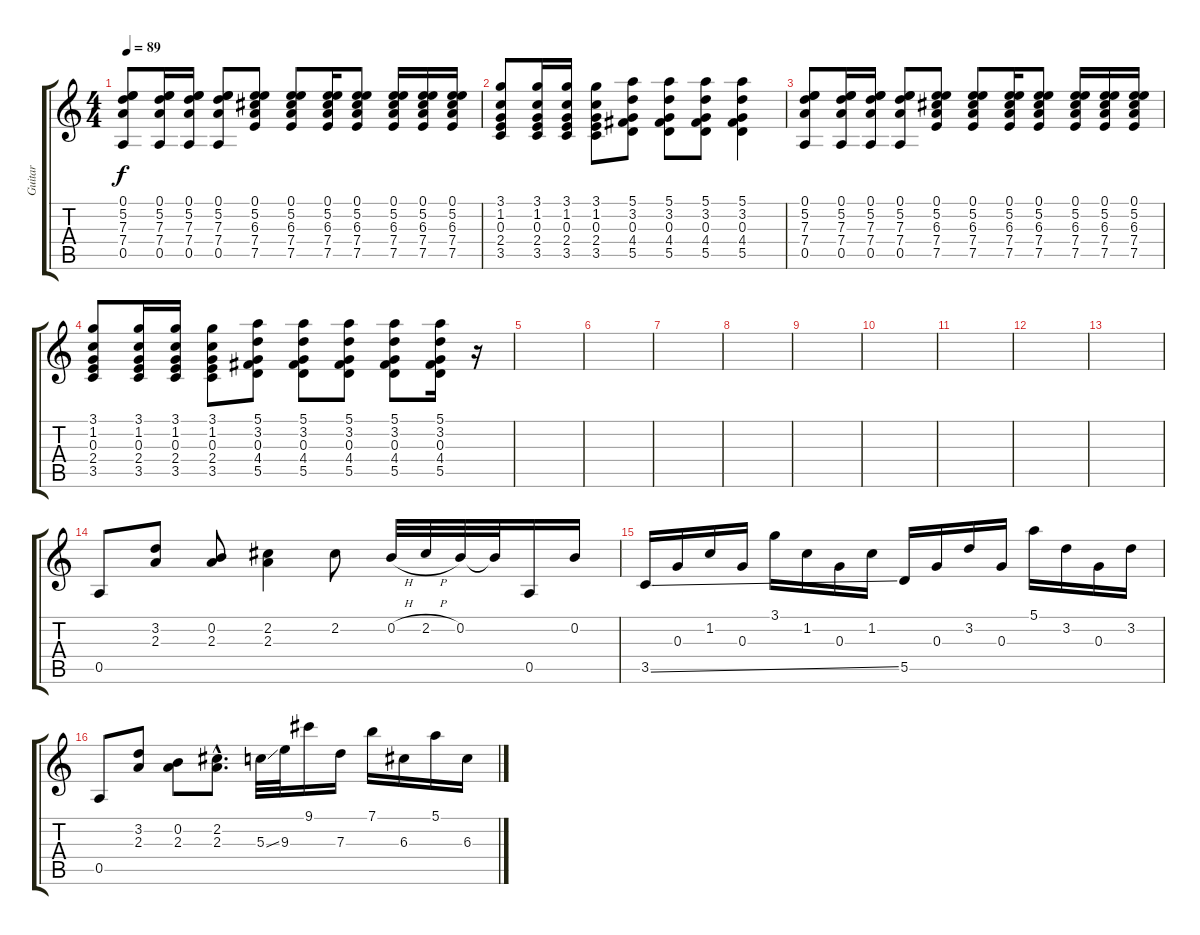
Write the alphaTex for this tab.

\track ("Guitar" "Guitar") {instrument acousticguitarsteel}
\staff {score tabs}
\tuning (E4 B3 G3 D3 A2 E2) {hide}
\ts (4 4)
\tempo 89
\clef g2
\ks c
(0.1 5.2 7.3 7.4 0.5).8{dy f} (0.1 5.2 7.3 7.4 0.5).16 (0.1 5.2 7.3 7.4 0.5).16 (0.1 5.2 7.3 7.4 0.5).8 (0.1 5.2 6.3 7.4 7.5).8 (0.1 5.2 6.3 7.4 7.5).8 (0.1 5.2 6.3 7.4 7.5).16 (0.1 5.2 6.3 7.4 7.5).8 (0.1 5.2 6.3 7.4 7.5).16 (0.1 5.2 6.3 7.4 7.5).16 (0.1 5.2 6.3 7.4 7.5).16 |
(3.1 1.2 0.3 2.4 3.5).8 (3.1 1.2 0.3 2.4 3.5).16 (3.1 1.2 0.3 2.4 3.5).16 (3.1 1.2 0.3 2.4 3.5).8 (5.1 3.2 0.3 4.4 5.5).8 (5.1 3.2 0.3 4.4 5.5).8 (5.1 3.2 0.3 4.4 5.5).8 (5.1 3.2 0.3 4.4 5.5).4 |
(0.1 5.2 7.3 7.4 0.5).8 (0.1 5.2 7.3 7.4 0.5).16 (0.1 5.2 7.3 7.4 0.5).16 (0.1 5.2 7.3 7.4 0.5).8 (0.1 5.2 6.3 7.4 7.5).8 (0.1 5.2 6.3 7.4 7.5).8 (0.1 5.2 6.3 7.4 7.5).16 (0.1 5.2 6.3 7.4 7.5).8 (0.1 5.2 6.3 7.4 7.5).16 (0.1 5.2 6.3 7.4 7.5).16 (0.1 5.2 6.3 7.4 7.5).16 |
(3.1 1.2 0.3 2.4 3.5).8 (3.1 1.2 0.3 2.4 3.5).16 (3.1 1.2 0.3 2.4 3.5).16 (3.1 1.2 0.3 2.4 3.5).8 (5.1 3.2 0.3 4.4 5.5).8 (5.1 3.2 0.3 4.4 5.5).8 (5.1 3.2 0.3 4.4 5.5).8 (5.1 3.2 0.3 4.4 5.5).8 (5.1 3.2 0.3 4.4 5.5).16 r.16 |
|
|
|
|
|
|
|
|
|
0.5.8 (3.2 2.3).8 (0.2 2.3).8 (2.2 2.3).4 2.2.8 0.2{h}.32 2.2{h}.32 0.2.32 0.2{t}.32 0.5.16 0.2.16 |
3.5{ss}.16 0.3.16 1.2.16 0.3.16 3.1.16 1.2.16 0.3.16 1.2.16 5.5.16 0.3.16 3.2.16 0.3.16 5.1.16 3.2.16 0.3.16 3.2.16 |
0.5.8 (3.2 2.3).8 (0.2 2.3).8 (2.2{hac} 2.3{hac}).8{d} 5.3{ss}.32 9.3.32 9.1.16 7.3.16 7.1.16 6.3.16 5.1.16 6.3.16
